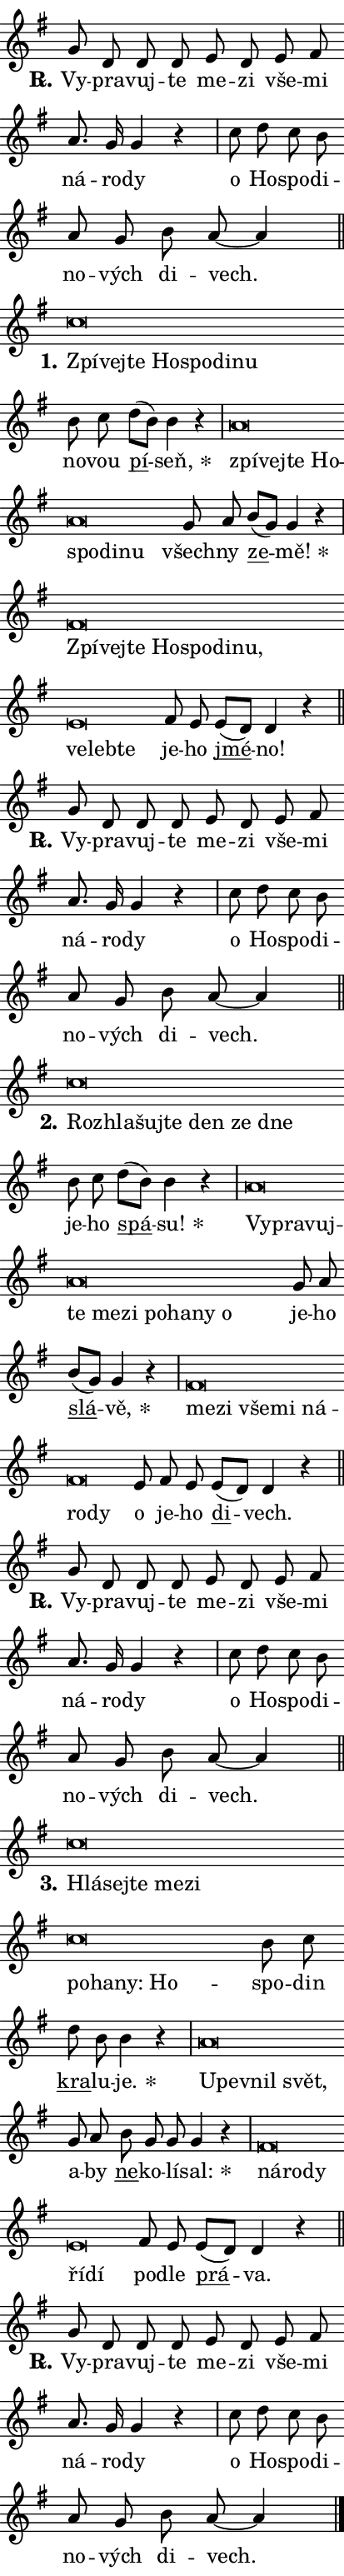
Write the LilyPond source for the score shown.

\version "2.22.1"
\header { tagline = "" }
\paper {
  indent = 0\cm
  top-margin = 0\cm
  right-margin = 0\cm
  bottom-margin = 0\cm
  left-margin = 0\cm
  paper-width = 7\cm
  page-breaking = #ly:one-page-breaking
  system-system-spacing.basic-distance = #11
  score-system-spacing.basic-distance = #11
  ragged-last = ##f
}


%% Author: Thomas Morley
%% https://lists.gnu.org/archive/html/lilypond-user/2020-05/msg00002.html
#(define (line-position grob)
"Returns position of @var[grob} in current system:
   @code{'start}, if at first time-step
   @code{'end}, if at last time-step
   @code{'middle} otherwise
"
  (let* ((col (ly:item-get-column grob))
         (ln (ly:grob-object col 'left-neighbor))
         (rn (ly:grob-object col 'right-neighbor))
         (col-to-check-left (if (ly:grob? ln) ln col))
         (col-to-check-right (if (ly:grob? rn) rn col))
         (break-dir-left
           (and
             (ly:grob-property col-to-check-left 'non-musical #f)
             (ly:item-break-dir col-to-check-left)))
         (break-dir-right
           (and
             (ly:grob-property col-to-check-right 'non-musical #f)
             (ly:item-break-dir col-to-check-right))))
        (cond ((eqv? 1 break-dir-left) 'start)
              ((eqv? -1 break-dir-right) 'end)
              (else 'middle))))

#(define (tranparent-at-line-position vctor)
  (lambda (grob)
  "Relying on @code{line-position} select the relevant enry from @var{vctor}.
Used to determine transparency,"
    (case (line-position grob)
      ((end) (not (vector-ref vctor 0)))
      ((middle) (not (vector-ref vctor 1)))
      ((start) (not (vector-ref vctor 2))))))

noteHeadBreakVisibility =
#(define-music-function (break-visibility)(vector?)
"Makes @code{NoteHead}s transparent relying on @var{break-visibility}"
#{
  \override NoteHead.transparent =
    #(tranparent-at-line-position break-visibility)
#})

#(define delete-ledgers-for-transparent-note-heads
  (lambda (grob)
    "Reads whether a @code{NoteHead} is transparent.
If so this @code{NoteHead} is removed from @code{'note-heads} from
@var{grob}, which is supposed to be @code{LedgerLineSpanner}.
As a result ledgers are not printed for this @code{NoteHead}"
    (let* ((nhds-array (ly:grob-object grob 'note-heads))
           (nhds-list
             (if (ly:grob-array? nhds-array)
                 (ly:grob-array->list nhds-array)
                 '()))
           ;; Relies on the transparent-property being done before
           ;; Staff.LedgerLineSpanner.after-line-breaking is executed.
           ;; This is fragile ...
           (to-keep
             (remove
               (lambda (nhd)
                 (ly:grob-property nhd 'transparent #f))
               nhds-list)))
      ;; TODO find a better method to iterate over grob-arrays, similiar
      ;; to filter/remove etc for lists
      ;; For now rebuilt from scratch
      (set! (ly:grob-object grob 'note-heads)  '())
      (for-each
        (lambda (nhd)
          (ly:pointer-group-interface::add-grob grob 'note-heads nhd))
        to-keep))))

hideNotes = {
  \noteHeadBreakVisibility #begin-of-line-visible
}
unHideNotes = {
  \noteHeadBreakVisibility #all-visible
}

% work-around for resetting accidentals
% https://lilypond.org/doc/v2.23/Documentation/notation/displaying-rhythms#unmetered-music
cadenzaMeasure = {
  \cadenzaOff
  \partial 1024 s1024
  \cadenzaOn
}

#(define-markup-command (accent layout props text) (markup?)
  "Underline accented syllable"
  (interpret-markup layout props
    #{\markup \override #'(offset . 4.3) \underline { #text }#}))

responsum = \markup \concat {
  "R" \hspace #-1.05 \path #0.1 #'((moveto 0 0.07) (lineto 0.9 0.8)) \hspace #0.05 "."
}

\layout {
    \context {
        \Staff
        \remove "Time_signature_engraver"
        \override LedgerLineSpanner.after-line-breaking = #delete-ledgers-for-transparent-note-heads
    }
    \context {
        \Voice {
            \override NoteHead.output-attributes = #'((class . "notehead"))
            \override Hairpin.height = #0.55
        }
    }
    \context {
        \Lyrics {
            \override StanzaNumber.output-attributes = #'((class . "stanzanumber"))
            \override LyricSpace.minimum-distance = #0.9
            \override LyricText.font-name = #"TeX Gyre Schola"
            \override LyricText.font-size = 1
            \override StanzaNumber.font-name = #"TeX Gyre Schola Bold"
            \override StanzaNumber.font-size = 1
        }
    }
}

% magnetic-lyrics.ily
%
%   written by
%     Jean Abou Samra <jean@abou-samra.fr>
%     Werner Lemberg <wl@gnu.org>
%
%   adapted by
%     Jiri Hon <jiri.hon@gmail.com>
%
% Version 2022-Apr-15

% https://www.mail-archive.com/lilypond-user@gnu.org/msg149350.html

#(define (Left_hyphen_pointer_engraver context)
   "Collect syllable-hyphen-syllable occurrences in lyrics and store
them in properties.  This engraver only looks to the left.  For
example, if the lyrics input is @code{foo -- bar}, it does the
following.

@itemize @bullet
@item
Set the @code{text} property of the @code{LyricHyphen} grob between
@q{foo} and @q{bar} to @code{foo}.

@item
Set the @code{left-hyphen} property of the @code{LyricText} grob with
text @q{foo} to the @code{LyricHyphen} grob between @q{foo} and
@q{bar}.
@end itemize

Use this auxiliary engraver in combination with the
@code{lyric-@/text::@/apply-@/magnetic-@/offset!} hook."
   (let ((hyphen #f)
         (text #f))
     (make-engraver
      (acknowledgers
       ((lyric-syllable-interface engraver grob source-engraver)
        (set! text grob)))
      (end-acknowledgers
       ((lyric-hyphen-interface engraver grob source-engraver)
        ;(when (not (grob::has-interface grob 'lyric-space-interface))
          (set! hyphen grob)));)
      ((stop-translation-timestep engraver)
       (when (and text hyphen)
         (ly:grob-set-object! text 'left-hyphen hyphen))
       (set! text #f)
       (set! hyphen #f)))))

#(define (lyric-text::apply-magnetic-offset! grob)
   "If the space between two syllables is less than the value in
property @code{LyricText@/.details@/.squash-threshold}, move the right
syllable to the left so that it gets concatenated with the left
syllable.

Use this function as a hook for
@code{LyricText@/.after-@/line-@/breaking} if the
@code{Left_@/hyphen_@/pointer_@/engraver} is active."
   (let ((hyphen (ly:grob-object grob 'left-hyphen #f)))
     (when hyphen
       (let ((left-text (ly:spanner-bound hyphen LEFT)))
         (when (grob::has-interface left-text 'lyric-syllable-interface)
           (let* ((common (ly:grob-common-refpoint grob left-text X))
                  (this-x-ext (ly:grob-extent grob common X))
                  (left-x-ext
                   (begin
                     ;; Trigger magnetism for left-text.
                     (ly:grob-property left-text 'after-line-breaking)
                     (ly:grob-extent left-text common X)))
                  ;; `delta` is the gap width between two syllables.
                  (delta (- (interval-start this-x-ext)
                            (interval-end left-x-ext)))
                  (details (ly:grob-property grob 'details))
                  (threshold (assoc-get 'squash-threshold details 0.2)))
             (when (< delta threshold)
               (let* (;; We have to manipulate the input text so that
                      ;; ligatures crossing syllable boundaries are not
                      ;; disabled.  For languages based on the Latin
                      ;; script this is essentially a beautification.
                      ;; However, for non-Western scripts it can be a
                      ;; necessity.
                      (lt (ly:grob-property left-text 'text))
                      (rt (ly:grob-property grob 'text))
                      (is-space (grob::has-interface hyphen 'lyric-space-interface))
                      (space (if is-space " " ""))
                      (space-markup (grob-interpret-markup grob " "))
                      (space-size (interval-length (ly:stencil-extent space-markup X)))
                      (extra-delta (if is-space space-size 0))
                      ;; Append new syllable.
                      (ltrt-space (if (and (string? lt) (string? rt))
                                (string-append lt space rt)
                                (make-concat-markup (list lt space rt))))
                      ;; Right-align `ltrt` to the right side.
                      (ltrt-space-markup (grob-interpret-markup
                               grob
                               (make-translate-markup
                                (cons (interval-length this-x-ext) 0)
                                (make-right-align-markup ltrt-space)))))
                 (begin
                   ;; Don't print `left-text`.
                   (ly:grob-set-property! left-text 'stencil #f)
                   ;; Set text and stencil (which holds all collected
                   ;; syllables so far) and shift it to the left.
                   (ly:grob-set-property! grob 'text ltrt-space)
                   (ly:grob-set-property! grob 'stencil ltrt-space-markup)
                   (ly:grob-translate-axis! grob (- (- delta extra-delta)) X))))))))))


#(define (lyric-hyphen::displace-bounds-first grob)
   ;; Make very sure this callback isn't triggered too early.
   (let ((left (ly:spanner-bound grob LEFT))
         (right (ly:spanner-bound grob RIGHT)))
     (ly:grob-property left 'after-line-breaking)
     (ly:grob-property right 'after-line-breaking)
     (ly:lyric-hyphen::print grob)))

squashThreshold = #0.4

\layout {
  \context {
    \Lyrics
    \consists #Left_hyphen_pointer_engraver
    \override LyricText.after-line-breaking =
      #lyric-text::apply-magnetic-offset!
    \override LyricHyphen.stencil = #lyric-hyphen::displace-bounds-first
    \override LyricText.details.squash-threshold = \squashThreshold
    \override LyricHyphen.minimum-distance = 0
    \override LyricHyphen.minimum-length = \squashThreshold
  }
}

squash = \override LyricText.details.squash-threshold = 9999
unSquash = \override LyricText.details.squash-threshold = \squashThreshold

left = \override LyricText.self-alignment-X = #LEFT
unLeft = \revert LyricText.self-alignment-X

starOffset = #(lambda (grob) 
                (let ((x_offset (ly:self-alignment-interface::aligned-on-x-parent grob)))
                  (if (= x_offset 0) 0 (+ x_offset 1.2))))

star = #(define-music-function (syllable)(string?)
"Append star separator at the end of a syllable"
#{
  \once \override LyricText.X-offset = #starOffset
  \lyricmode { \markup {
    #syllable
    \override #'((font-name . "TeX Gyre Schola Bold")) \hspace #0.2 \lower #0.65 \larger "*"
  } }
#})

starAccent = #(define-music-function (syllable)(string?)
"Append star separator at the end of a syllable and make accent"
#{
  \once \override LyricText.X-offset = #starOffset
  \lyricmode { \markup {
    \accent #syllable
    \override #'((font-name . "TeX Gyre Schola Bold")) \hspace #0.2 \lower #0.65 \larger "*"
  } }
#})

breath = #(define-music-function (syllable)(string?)
"Append breathing indicator at the end of a syllable"
#{
  \lyricmode { \markup { #syllable "+" } }
#})

optionalBreath = #(define-music-function (syllable)(string?)
"Append optional breathing indicator at the end of a syllable"
#{
  \lyricmode { \markup { #syllable "(+)" } }
#})


\score {
    <<
        \new Voice = "melody" { \cadenzaOn \key g \major \relative { g'8 d d d e d e fis \bar "" a8. g16 g4 r \cadenzaMeasure \bar "|" c8 d c b \bar "" a g b a~ a4 \cadenzaMeasure \bar "||" \break }
\relative { c''\breve*1/16 \hideNotes \breve*1/16 \bar "" \breve*1/16 \bar "" \breve*1/16 \bar "" \breve*1/16 \bar "" \breve*1/16 \breve*1/16 \bar "" \unHideNotes b8 c \bar "" d[( b)] b4 r \cadenzaMeasure \bar "|" a\breve*1/16 \hideNotes \breve*1/16 \bar "" \breve*1/16 \bar "" \breve*1/16 \bar "" \breve*1/16 \bar "" \breve*1/16 \breve*1/16 \bar "" \unHideNotes g8 a \bar "" b[( g)] g4 r \cadenzaMeasure \bar "|" fis\breve*1/16 \hideNotes \breve*1/16 \bar "" \breve*1/16 \bar "" \breve*1/16 \bar "" \breve*1/16 \bar "" \breve*1/16 \breve*1/16 \bar "" \unHideNotes e\breve*1/16 \hideNotes \breve*1/16 \breve*1/16 \bar "" \unHideNotes fis8 e \bar "" e[( d)] d4 r \cadenzaMeasure \bar "||" \break }
\relative { g'8 d d d e d e fis \bar "" a8. g16 g4 r \cadenzaMeasure \bar "|" c8 d c b \bar "" a g b a~ a4 \cadenzaMeasure \bar "||" \break }
\relative { c''\breve*1/16 \hideNotes \breve*1/16 \bar "" \breve*1/16 \bar "" \breve*1/16 \bar "" \breve*1/16 \bar "" \breve*1/16 \breve*1/16 \bar "" \unHideNotes b8 c \bar "" d[( b)] b4 r \cadenzaMeasure \bar "|" a\breve*1/16 \hideNotes \breve*1/16 \bar "" \breve*1/16 \bar "" \breve*1/16 \bar "" \breve*1/16 \bar "" \breve*1/16 \bar "" \breve*1/16 \bar "" \breve*1/16 \bar "" \breve*1/16 \breve*1/16 \bar "" \unHideNotes g8 a \bar "" b[( g)] g4 r \cadenzaMeasure \bar "|" fis\breve*1/16 \hideNotes \breve*1/16 \bar "" \breve*1/16 \bar "" \breve*1/16 \bar "" \breve*1/16 \bar "" \breve*1/16 \breve*1/16 \bar "" \unHideNotes e8 fis8 e \bar "" e[( d)] d4 r \cadenzaMeasure \bar "||" \break }
\relative { g'8 d d d e d e fis \bar "" a8. g16 g4 r \cadenzaMeasure \bar "|" c8 d c b \bar "" a g b a~ a4 \cadenzaMeasure \bar "||" \break }
\relative { c''\breve*1/16 \hideNotes \breve*1/16 \bar "" \breve*1/16 \bar "" \breve*1/16 \bar "" \breve*1/16 \bar "" \breve*1/16 \bar "" \breve*1/16 \bar "" \breve*1/16 \breve*1/16 \bar "" \unHideNotes b8 c \bar "" d b b4 r \cadenzaMeasure \bar "|" a\breve*1/16 \hideNotes \breve*1/16 \bar "" \breve*1/16 \breve*1/16 \bar "" \unHideNotes g8 a \bar "" b g g g4 r \cadenzaMeasure \bar "|" fis\breve*1/16 \hideNotes \breve*1/16 \breve*1/16 \bar "" \unHideNotes e\breve*1/16 \hideNotes \breve*1/16 \bar "" \unHideNotes fis8 e \bar "" e[( d)] d4 r \cadenzaMeasure \bar "||" \break }
\relative { g'8 d d d e d e fis \bar "" a8. g16 g4 r \cadenzaMeasure \bar "|" c8 d c b \bar "" a g b a~ a4 \cadenzaMeasure \bar "||" \break } \bar "|." }
        \new Lyrics \lyricsto "melody" { \lyricmode { \set stanza = \responsum
Vy -- pra -- vuj -- te me -- zi vše -- mi ná -- ro -- dy o Ho -- spo -- di -- no -- vých di -- vech.
\set stanza = "1."
\left Zpí -- \squash vej -- te Ho -- spo -- di -- nu \unLeft \unSquash no -- vou \markup \accent pí -- \star seň, \left zpí -- \squash vej -- te Ho -- spo -- di -- nu \unLeft \unSquash všech -- ny \markup \accent ze -- \star mě! \left Zpí -- \squash vej -- te Ho -- spo -- di -- nu, \left \unLeft \unSquash ve -- \squash leb -- te \unLeft \unSquash je -- ho \markup \accent jmé -- no!
\set stanza = \responsum
Vy -- pra -- vuj -- te me -- zi vše -- mi ná -- ro -- dy o Ho -- spo -- di -- no -- vých di -- vech.
\set stanza = "2."
\left Roz -- \squash hla -- šuj -- te den ze dne \unLeft \unSquash je -- ho \markup \accent spá -- \star su! \left Vy -- \squash pra -- vuj -- te me -- zi po -- ha -- ny o \unLeft \unSquash je -- ho \markup \accent slá -- \star vě, \left me -- \squash zi vše -- mi ná -- ro -- dy \unLeft \unSquash o je -- ho \markup \accent di -- vech.
\set stanza = \responsum
Vy -- pra -- vuj -- te me -- zi vše -- mi ná -- ro -- dy o Ho -- spo -- di -- no -- vých di -- vech.
\set stanza = "3."
\left Hlá -- \squash sej -- te me -- zi po -- ha -- ny: Ho -- \unLeft \unSquash spo -- din \markup \accent kra -- lu -- \star je. \left U -- \squash pev -- nil svět, \unLeft \unSquash a -- by \markup \accent ne -- ko -- lí -- \star sal: \left ná -- \squash ro -- dy \left \unLeft \unSquash ří -- \squash dí \unLeft \unSquash po -- dle \markup \accent prá -- va.
\set stanza = \responsum
Vy -- pra -- vuj -- te me -- zi vše -- mi ná -- ro -- dy o Ho -- spo -- di -- no -- vých di -- vech. } }
    >>
    \layout {}
}
